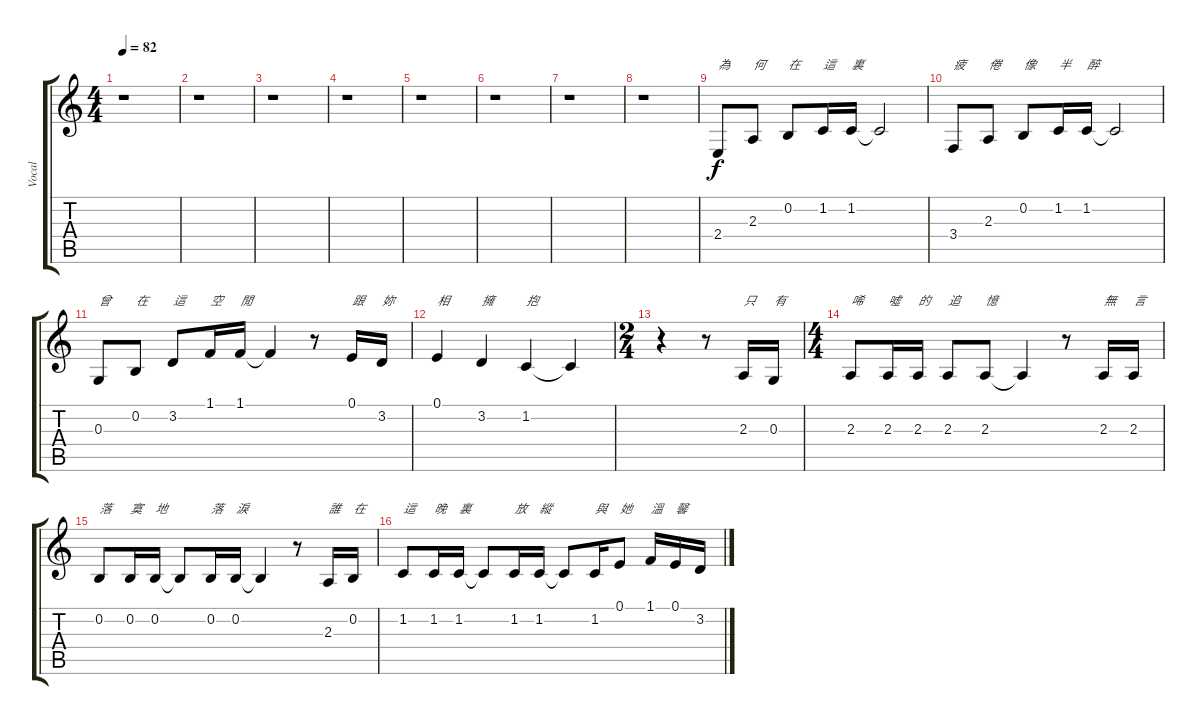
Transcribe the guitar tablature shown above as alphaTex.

\track ("Vocal" "Vocal") {instrument tenorsax}
\staff {score tabs}
\tuning (E4 B3 G3 D3 A2 E2) {hide}
\ts (4 4)
\tempo 82
\clef g2
\ks c
r.1{dy f instrument tenorsax} |
r.1 |
r.1 |
r.1 |
r.1 |
r.1 |
r.1 |
r.1 |
2.4.8{txt "為"} 2.3.8{txt "何"} 0.2.8{txt "在"} 1.2.16{txt "這"} 1.2.16{txt "裏"} 1.2{t}.2 |
3.4.8{txt "疲"} 2.3.8{txt "倦"} 0.2.8{txt "像"} 1.2.16{txt "半"} 1.2.16{txt "醉"} 1.2{t}.2 |
0.3.8{txt "曾"} 0.2.8{txt "在"} 3.2.8{txt "這"} 1.1.16{txt "空"} 1.1.16{txt "閒"} 1.1{t}.4 r.8 0.1.16{txt "跟"} 3.2.16{txt "妳"} |
0.1.4{txt "相"} 3.2.4{txt "擁"} 1.2.4{txt "抱"} 1.2{t}.4 |
\ts (2 4)
r.4 r.8 2.3.16{txt "只"} 0.3.16{txt "有"} |
\ts (4 4)
2.3.8{txt "唏"} 2.3.16{txt "噓"} 2.3.16{txt "的"} 2.3.8{txt "追"} 2.3.8{txt "憶"} 2.3{t}.4 r.8 2.3.16{txt "無"} 2.3.16{txt "言"} |
0.2.8{txt "落"} 0.2.16{txt "寞"} 0.2.16{txt "地"} 0.2{t}.8 0.2.16{txt "落"} 0.2.16{txt "淚"} 0.2{t}.4 r.8 2.3.16{txt "誰"} 0.2.16{txt "在"} |
1.2.8{txt "這"} 1.2.16{txt "晚"} 1.2.16{txt "裏"} 1.2{t}.8 1.2.16{txt "放"} 1.2.16{txt "縱"} 1.2{t}.8 1.2.16{txt "與"} 0.1.8{txt "她"} 1.1.16{txt "溫"} 0.1.16{txt "馨"} 3.2.16
